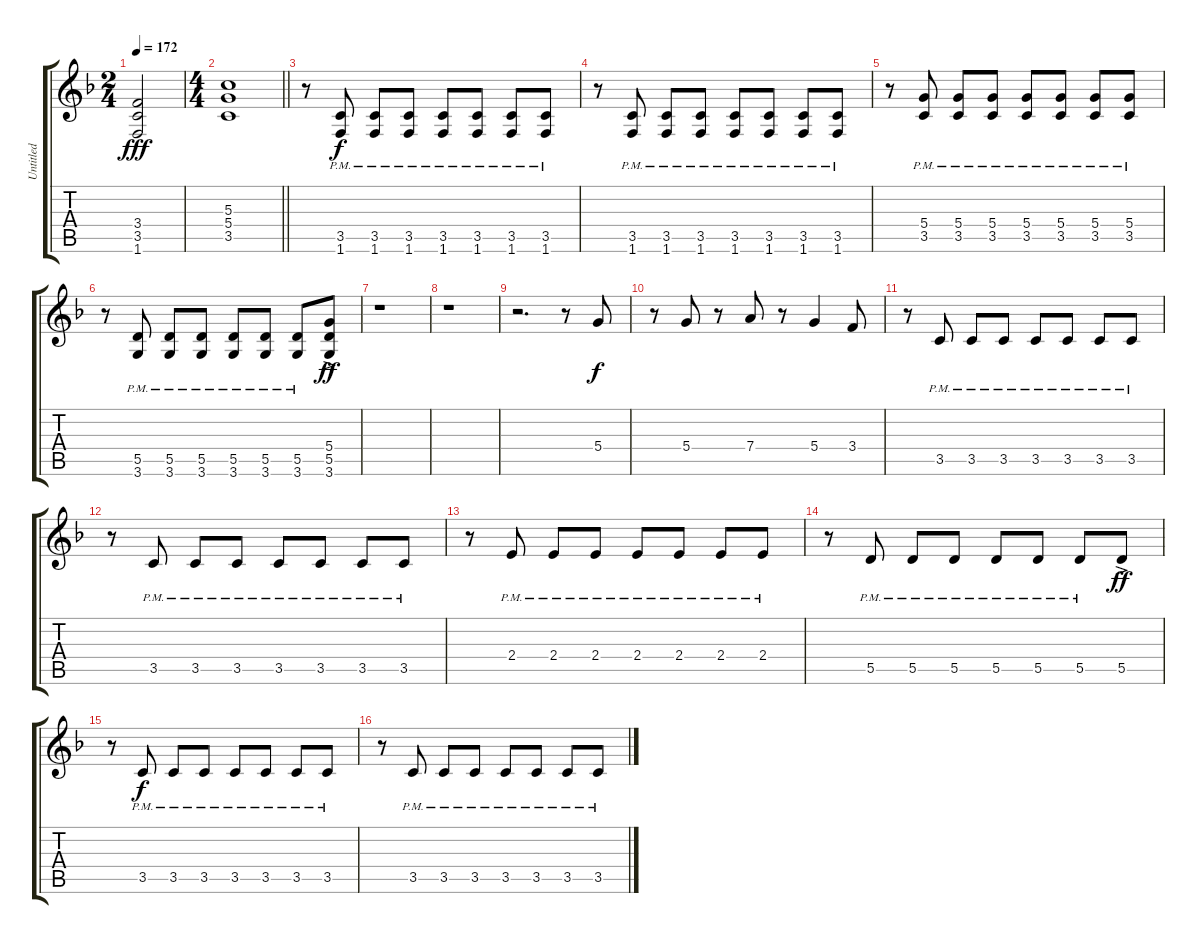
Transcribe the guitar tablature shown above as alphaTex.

\track ("Untitled" "Untitled") {instrument distortionguitar}
\staff {score tabs}
\tuning (E4 B3 G3 D3 A2 E2) {hide}
\ts (2 4)
\tempo 172
\clef g2
\ks f
(3.4 3.5 1.6).2{dy fff} |
\ts (4 4)
\barLineRight lightlight
(5.3 5.4 3.5).1 |
r.8 (3.5{pm} 1.6{pm}).8{dy f} (3.5{pm} 1.6{pm}).8 (3.5{pm} 1.6{pm}).8 (3.5{pm} 1.6{pm}).8 (3.5{pm} 1.6{pm}).8 (3.5{pm} 1.6{pm}).8 (3.5{pm} 1.6{pm}).8 |
r.8 (3.5{pm} 1.6{pm}).8 (3.5{pm} 1.6{pm}).8 (3.5{pm} 1.6{pm}).8 (3.5{pm} 1.6{pm}).8 (3.5{pm} 1.6{pm}).8 (3.5{pm} 1.6{pm}).8 (3.5{pm} 1.6{pm}).8 |
r.8 (5.4{pm} 3.5{pm}).8 (5.4{pm} 3.5{pm}).8 (5.4{pm} 3.5{pm}).8 (5.4{pm} 3.5{pm}).8 (5.4{pm} 3.5{pm}).8 (5.4{pm} 3.5{pm}).8 (5.4{pm} 3.5{pm}).8 |
r.8 (5.5{pm} 3.6{pm}).8 (5.5{pm} 3.6{pm}).8 (5.5{pm} 3.6{pm}).8 (5.5{pm} 3.6{pm}).8 (5.5{pm} 3.6{pm}).8 (5.5{pm} 3.6{pm}).8 (5.4{ac} 5.5{ac} 3.6{ac}).8{dy ff} |
r.1 |
r.1 |
r.2{d} r.8 5.4.8{dy f} |
r.8 5.4.8 r.8 7.4.8 r.8 5.4.4 3.4.8 |
r.8 3.5{pm}.8 3.5{pm}.8 3.5{pm}.8 3.5{pm}.8 3.5{pm}.8 3.5{pm}.8 3.5{pm}.8 |
r.8 3.5{pm}.8 3.5{pm}.8 3.5{pm}.8 3.5{pm}.8 3.5{pm}.8 3.5{pm}.8 3.5{pm}.8 |
r.8 2.4{pm}.8 2.4{pm}.8 2.4{pm}.8 2.4{pm}.8 2.4{pm}.8 2.4{pm}.8 2.4{pm}.8 |
r.8 5.5{pm}.8 5.5{pm}.8 5.5{pm}.8 5.5{pm}.8 5.5{pm}.8 5.5{pm}.8 5.5{ac}.8{dy ff} |
r.8 3.5{pm}.8{dy f} 3.5{pm}.8 3.5{pm}.8 3.5{pm}.8 3.5{pm}.8 3.5{pm}.8 3.5{pm}.8 |
r.8 3.5{pm}.8 3.5{pm}.8 3.5{pm}.8 3.5{pm}.8 3.5{pm}.8 3.5{pm}.8 3.5{pm}.8
